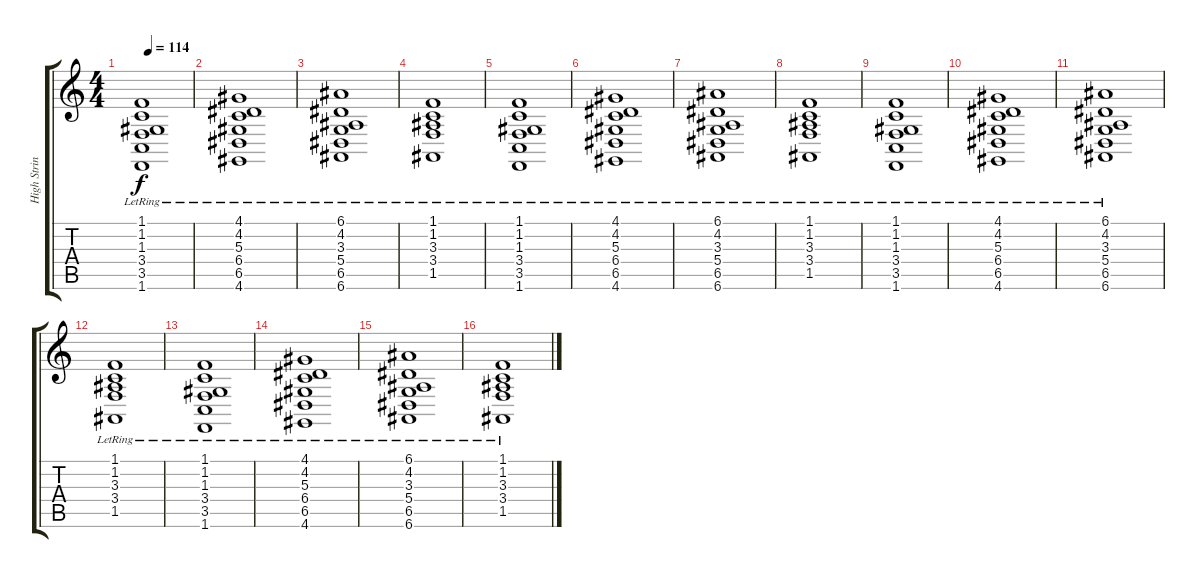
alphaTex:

\track ("High String" "High Strin") {instrument stringensemble1}
\staff {score tabs}
\tuning (E4 B3 G3 D3 A2 E2) {hide}
\ts (4 4)
\tempo 114
\clef g2
\ks c
(1.1{lr} 1.2{lr} 1.3{lr} 3.4{lr} 3.5{lr} 1.6{lr}).1{dy f volume 10} |
(4.1{lr} 4.2{lr} 5.3{lr} 6.4{lr} 6.5{lr} 4.6{lr}).1 |
(6.1{lr} 4.2{lr} 3.3{lr} 5.4{lr} 6.5{lr} 6.6{lr}).1 |
(1.1 1.2 3.3{lr} 3.4{lr} 1.5{lr}).1 |
(1.1 1.2 1.3 3.4{lr} 3.5{lr} 1.6{lr}).1 |
(4.1{lr} 4.2{lr} 5.3{lr} 6.4{lr} 6.5{lr} 4.6{lr}).1 |
(6.1{lr} 4.2{lr} 3.3{lr} 5.4{lr} 6.5{lr} 6.6{lr}).1 |
(1.1 1.2 3.3{lr} 3.4{lr} 1.5{lr}).1 |
(1.1 1.2 1.3 3.4{lr} 3.5{lr} 1.6{lr}).1 |
(4.1{lr} 4.2{lr} 5.3{lr} 6.4{lr} 6.5{lr} 4.6{lr}).1 |
(6.1{lr} 4.2{lr} 3.3{lr} 5.4{lr} 6.5{lr} 6.6{lr}).1 |
(1.1 1.2 3.3{lr} 3.4{lr} 1.5{lr}).1 |
(1.1 1.2 1.3 3.4{lr} 3.5{lr} 1.6{lr}).1 |
(4.1{lr} 4.2{lr} 5.3{lr} 6.4{lr} 6.5{lr} 4.6{lr}).1 |
(6.1{lr} 4.2{lr} 3.3{lr} 5.4{lr} 6.5{lr} 6.6{lr}).1 |
(1.1 1.2 3.3{lr} 3.4{lr} 1.5{lr}).1
